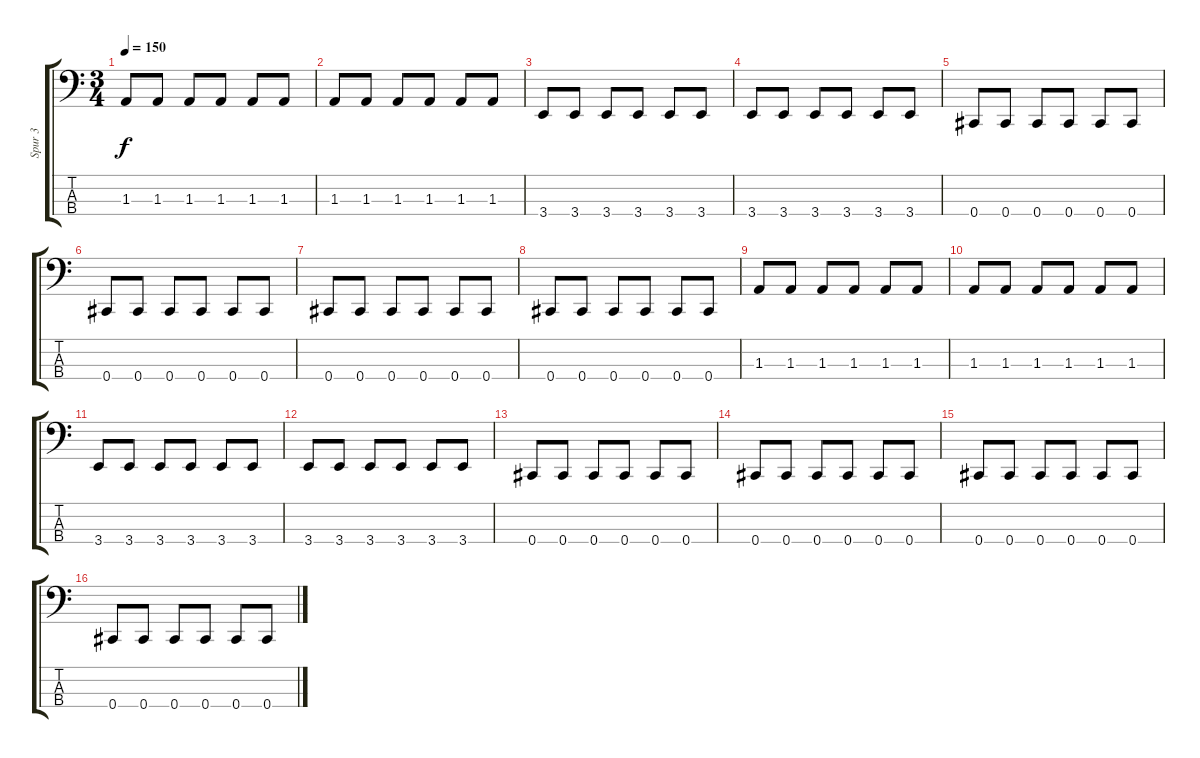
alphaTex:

\track ("Spur 3" "Spur 3") {instrument electricbasspick}
\staff {score tabs}
\tuning (Gb2 Db2 Ab1 Db1) {hide}
\ts (3 4)
\tempo 150
\clef f4
\ks c
1.3.8{dy f} 1.3.8 1.3.8 1.3.8 1.3.8 1.3.8 |
1.3.8 1.3.8 1.3.8 1.3.8 1.3.8 1.3.8 |
3.4.8 3.4.8 3.4.8 3.4.8 3.4.8 3.4.8 |
3.4.8 3.4.8 3.4.8 3.4.8 3.4.8 3.4.8 |
0.4.8 0.4.8 0.4.8 0.4.8 0.4.8 0.4.8 |
0.4.8 0.4.8 0.4.8 0.4.8 0.4.8 0.4.8 |
0.4.8 0.4.8 0.4.8 0.4.8 0.4.8 0.4.8 |
0.4.8 0.4.8 0.4.8 0.4.8 0.4.8 0.4.8 |
1.3.8 1.3.8 1.3.8 1.3.8 1.3.8 1.3.8 |
1.3.8 1.3.8 1.3.8 1.3.8 1.3.8 1.3.8 |
3.4.8 3.4.8 3.4.8 3.4.8 3.4.8 3.4.8 |
3.4.8 3.4.8 3.4.8 3.4.8 3.4.8 3.4.8 |
0.4.8 0.4.8 0.4.8 0.4.8 0.4.8 0.4.8 |
0.4.8 0.4.8 0.4.8 0.4.8 0.4.8 0.4.8 |
0.4.8 0.4.8 0.4.8 0.4.8 0.4.8 0.4.8 |
0.4.8 0.4.8 0.4.8 0.4.8 0.4.8 0.4.8
